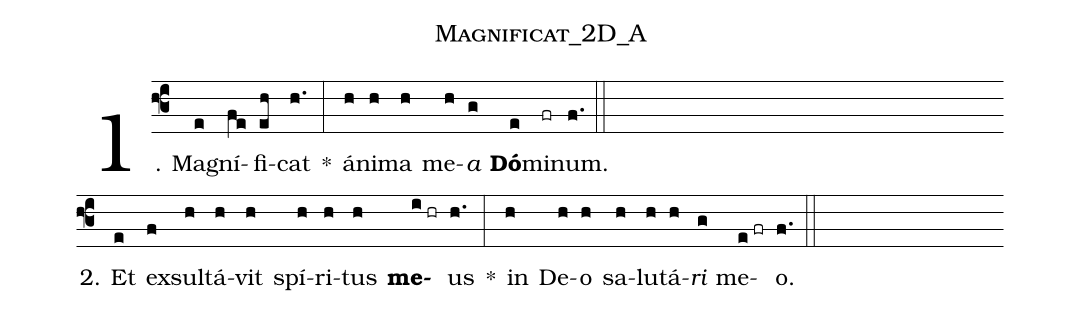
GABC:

name:Magnificat_2D_A;
%%
(f3)1. Ma(e)gní(fe)fi(eh)cat(h.) *(:) á(h)ni(h)ma(h) me(h)<i>a</i>(g) <b>Dó</b>(e)mi(fr)num.(f.) (::) (Z-)
2. Et(e) ex(f)sul(h)tá(h)vit(h) spí(h)ri(h)tus(h) <b>me</b>(i//hr)us(h.) *(:) in(h) De(h)o(h) sa(h)lu(h)tá(h)<i>ri</i>(g) me(e//fr)o.(f.) (::)

%%<v>\hspace*{-0.3cm}\noindent</v>
